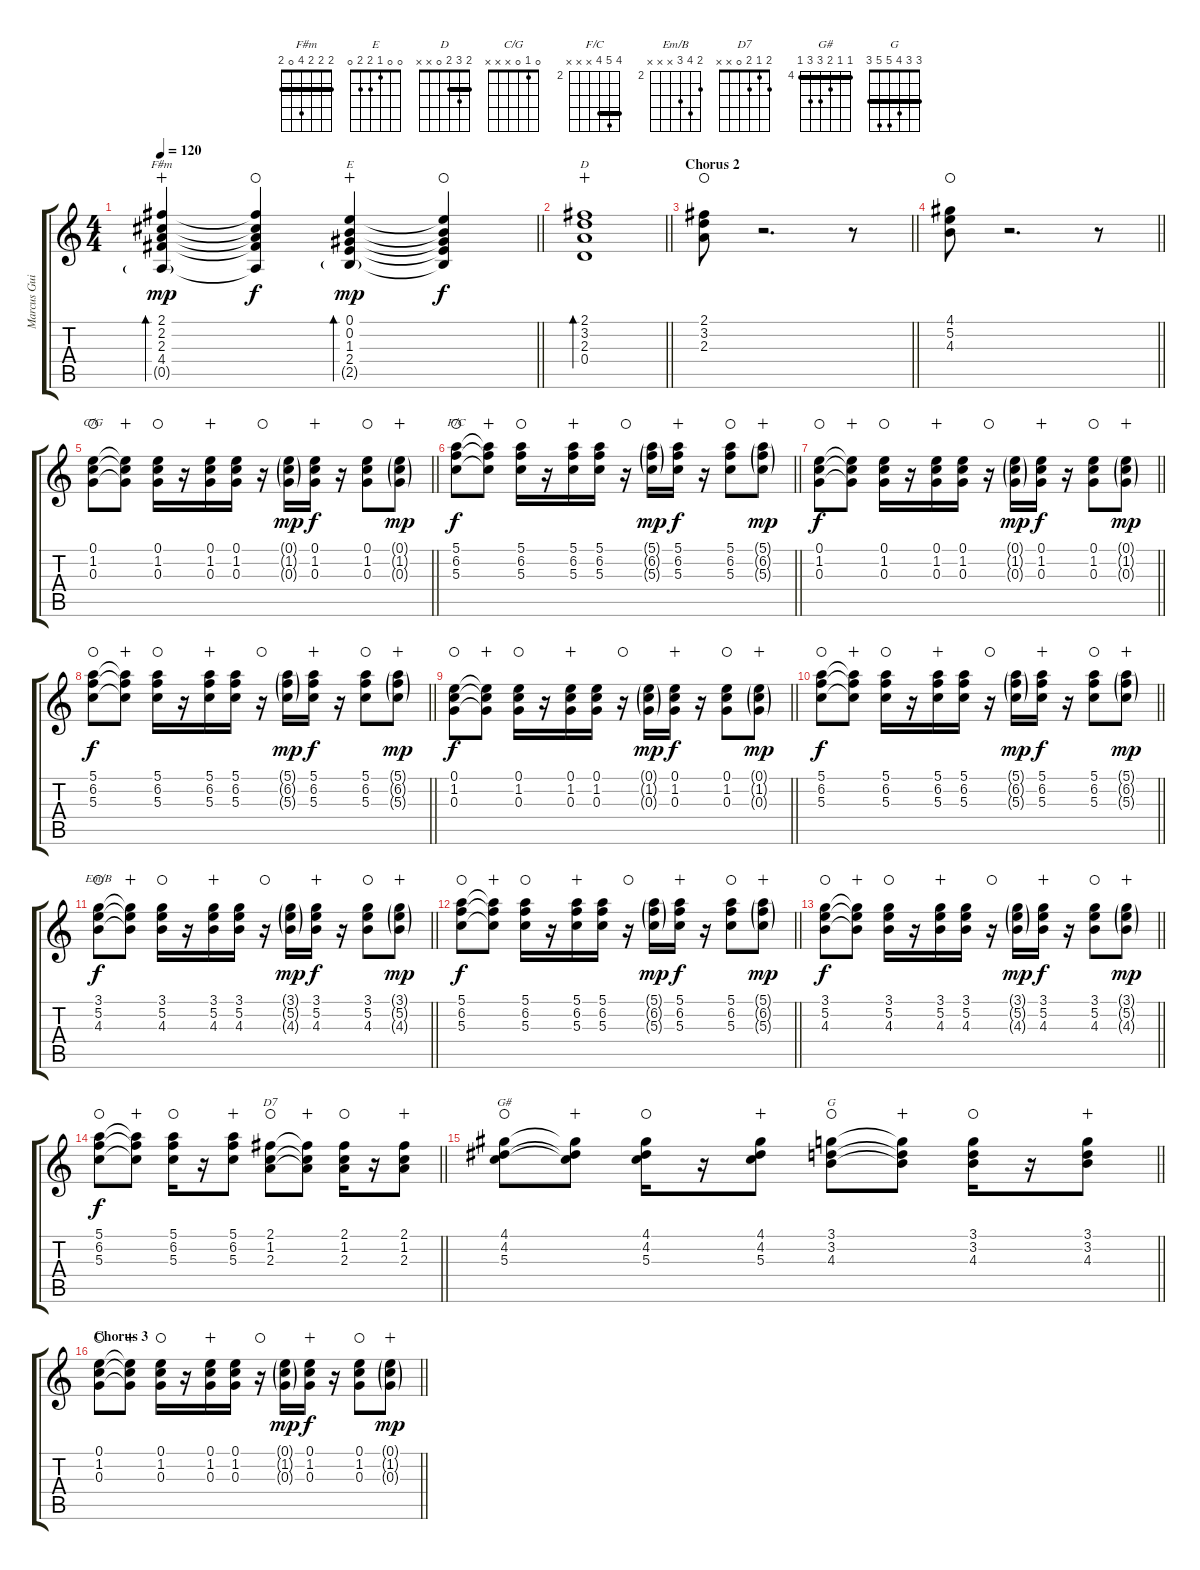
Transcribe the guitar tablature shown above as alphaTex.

\track ("Marcus Guitar" "Marcus Gui") {instrument overdrivenguitar}
\staff {score tabs}
\tuning (E4 B3 G3 D3 A2 E2) {hide}
\chord ("F#m" 2 2 2 4 0 2) {barre 2}
\chord ("E" 0 0 1 2 2 0)
\chord ("D" 2 3 2 0 x x) {barre 2}
\chord ("C/G" 0 1 0 x x x)
\chord ("F/C" 5 6 5 x x x) {firstfret 2 barre 5}
\chord ("Em/B" 3 5 4 x x x) {firstfret 2}
\chord ("D7" 2 1 2 0 x x)
\chord ("G#" 4 4 5 6 6 4) {firstfret 4 barre 4}
\chord ("G" 3 3 4 5 5 3) {barre 3}
\ts (4 4)
\tempo 120
\clef g2
\barLineRight lightlight
\ks c
(2.1 2.2 2.3 4.4 0.5{g}).4{bd 120 ch "F#m" dy mp wahc} (2.1{t} 2.2{t} 2.3{t} 4.4{t} 0.5{t}).4{dy f waho} (0.1 0.2 1.3 2.4 2.5{g}).4{bd 120 ch "E" dy mp wahc} (0.1{t} 0.2{t} 1.3{t} 2.4{t} 2.5{t}).4{dy f waho} |
\barLineRight lightlight
(2.1 3.2 2.3 0.4).1{bd 120 ch "D" wahc} |
\section ("" "Chorus 2")
\barLineRight lightlight
(2.1 3.2 2.3).8{waho} r.2{d} r.8 |
\barLineRight lightlight
(4.1 5.2 4.3).8{waho} r.2{d} r.8 |
\barLineRight lightlight
(0.1 1.2 0.3).8{ch "C/G" waho} (0.1{t} 1.2{t} 0.3{t}).8{wahc} (0.1 1.2 0.3).16{waho} r.16 (0.1 1.2 0.3).16{wahc} (0.1 1.2 0.3).16 r.16{waho} (0.1{g} 1.2{g} 0.3{g}).16{dy mp} (0.1 1.2 0.3).16{dy f wahc} r.16 (0.1 1.2 0.3).8{waho} (0.1{g} 1.2{g} 0.3{g}).8{dy mp wahc} |
\barLineRight lightlight
(5.1 6.2 5.3).8{ch "F/C" dy f waho} (5.1{t} 6.2{t} 5.3{t}).8{wahc} (5.1 6.2 5.3).16{waho} r.16 (5.1 6.2 5.3).16{wahc} (5.1 6.2 5.3).16 r.16{waho} (5.1{g} 6.2{g} 5.3{g}).16{dy mp} (5.1 6.2 5.3).16{dy f wahc} r.16 (5.1 6.2 5.3).8{waho} (5.1{g} 6.2{g} 5.3{g}).8{dy mp wahc} |
\barLineRight lightlight
(0.1 1.2 0.3).8{dy f waho} (0.1{t} 1.2{t} 0.3{t}).8{wahc} (0.1 1.2 0.3).16{waho} r.16 (0.1 1.2 0.3).16{wahc} (0.1 1.2 0.3).16 r.16{waho} (0.1{g} 1.2{g} 0.3{g}).16{dy mp} (0.1 1.2 0.3).16{dy f wahc} r.16 (0.1 1.2 0.3).8{waho} (0.1{g} 1.2{g} 0.3{g}).8{dy mp wahc} |
\barLineRight lightlight
(5.1 6.2 5.3).8{dy f waho} (5.1{t} 6.2{t} 5.3{t}).8{wahc} (5.1 6.2 5.3).16{waho} r.16 (5.1 6.2 5.3).16{wahc} (5.1 6.2 5.3).16 r.16{waho} (5.1{g} 6.2{g} 5.3{g}).16{dy mp} (5.1 6.2 5.3).16{dy f wahc} r.16 (5.1 6.2 5.3).8{waho} (5.1{g} 6.2{g} 5.3{g}).8{dy mp wahc} |
\barLineRight lightlight
(0.1 1.2 0.3).8{dy f waho} (0.1{t} 1.2{t} 0.3{t}).8{wahc} (0.1 1.2 0.3).16{waho} r.16 (0.1 1.2 0.3).16{wahc} (0.1 1.2 0.3).16 r.16{waho} (0.1{g} 1.2{g} 0.3{g}).16{dy mp} (0.1 1.2 0.3).16{dy f wahc} r.16 (0.1 1.2 0.3).8{waho} (0.1{g} 1.2{g} 0.3{g}).8{dy mp wahc} |
\barLineRight lightlight
(5.1 6.2 5.3).8{dy f waho} (5.1{t} 6.2{t} 5.3{t}).8{wahc} (5.1 6.2 5.3).16{waho} r.16 (5.1 6.2 5.3).16{wahc} (5.1 6.2 5.3).16 r.16{waho} (5.1{g} 6.2{g} 5.3{g}).16{dy mp} (5.1 6.2 5.3).16{dy f wahc} r.16 (5.1 6.2 5.3).8{waho} (5.1{g} 6.2{g} 5.3{g}).8{dy mp wahc} |
\barLineRight lightlight
(3.1 5.2 4.3).8{ch "Em/B" dy f waho} (3.1{t} 5.2{t} 4.3{t}).8{wahc} (3.1 5.2 4.3).16{waho} r.16 (3.1 5.2 4.3).16{wahc} (3.1 5.2 4.3).16 r.16{waho} (3.1{g} 5.2{g} 4.3{g}).16{dy mp} (3.1 5.2 4.3).16{dy f wahc} r.16 (3.1 5.2 4.3).8{waho} (3.1{g} 5.2{g} 4.3{g}).8{dy mp wahc} |
\barLineRight lightlight
(5.1 6.2 5.3).8{dy f waho} (5.1{t} 6.2{t} 5.3{t}).8{wahc} (5.1 6.2 5.3).16{waho} r.16 (5.1 6.2 5.3).16{wahc} (5.1 6.2 5.3).16 r.16{waho} (5.1{g} 6.2{g} 5.3{g}).16{dy mp} (5.1 6.2 5.3).16{dy f wahc} r.16 (5.1 6.2 5.3).8{waho} (5.1{g} 6.2{g} 5.3{g}).8{dy mp wahc} |
\barLineRight lightlight
(3.1 5.2 4.3).8{dy f waho} (3.1{t} 5.2{t} 4.3{t}).8{wahc} (3.1 5.2 4.3).16{waho} r.16 (3.1 5.2 4.3).16{wahc} (3.1 5.2 4.3).16 r.16{waho} (3.1{g} 5.2{g} 4.3{g}).16{dy mp} (3.1 5.2 4.3).16{dy f wahc} r.16 (3.1 5.2 4.3).8{waho} (3.1{g} 5.2{g} 4.3{g}).8{dy mp wahc} |
\barLineRight lightlight
(5.1 6.2 5.3).8{dy f waho} (5.1{t} 6.2{t} 5.3{t}).8{wahc} (5.1 6.2 5.3).16{waho} r.16 (5.1 6.2 5.3).8{wahc} (2.1 1.2 2.3).8{ch "D7" waho} (2.1{t} 1.2{t} 2.3{t}).8{wahc} (2.1 1.2 2.3).16{waho} r.16 (2.1 1.2 2.3).8{wahc} |
\barLineRight lightlight
(4.1 4.2 5.3).8{ch "G#" waho} (4.1{t} 4.2{t} 5.3{t}).8{wahc} (4.1 4.2 5.3).16{waho} r.16 (4.1 4.2 5.3).8{wahc} (3.1 3.2 4.3).8{ch "G" waho} (3.1{t} 3.2{t} 4.3{t}).8{wahc} (3.1 3.2 4.3).16{waho} r.16 (3.1 3.2 4.3).8{wahc} |
\section ("" "Chorus 3")
\barLineRight lightlight
(0.1 1.2 0.3).8{waho} (0.1{t} 1.2{t} 0.3{t}).8{wahc} (0.1 1.2 0.3).16{waho} r.16 (0.1 1.2 0.3).16{wahc} (0.1 1.2 0.3).16 r.16{waho} (0.1{g} 1.2{g} 0.3{g}).16{dy mp} (0.1 1.2 0.3).16{dy f wahc} r.16 (0.1 1.2 0.3).8{waho} (0.1{g} 1.2{g} 0.3{g}).8{dy mp wahc}
